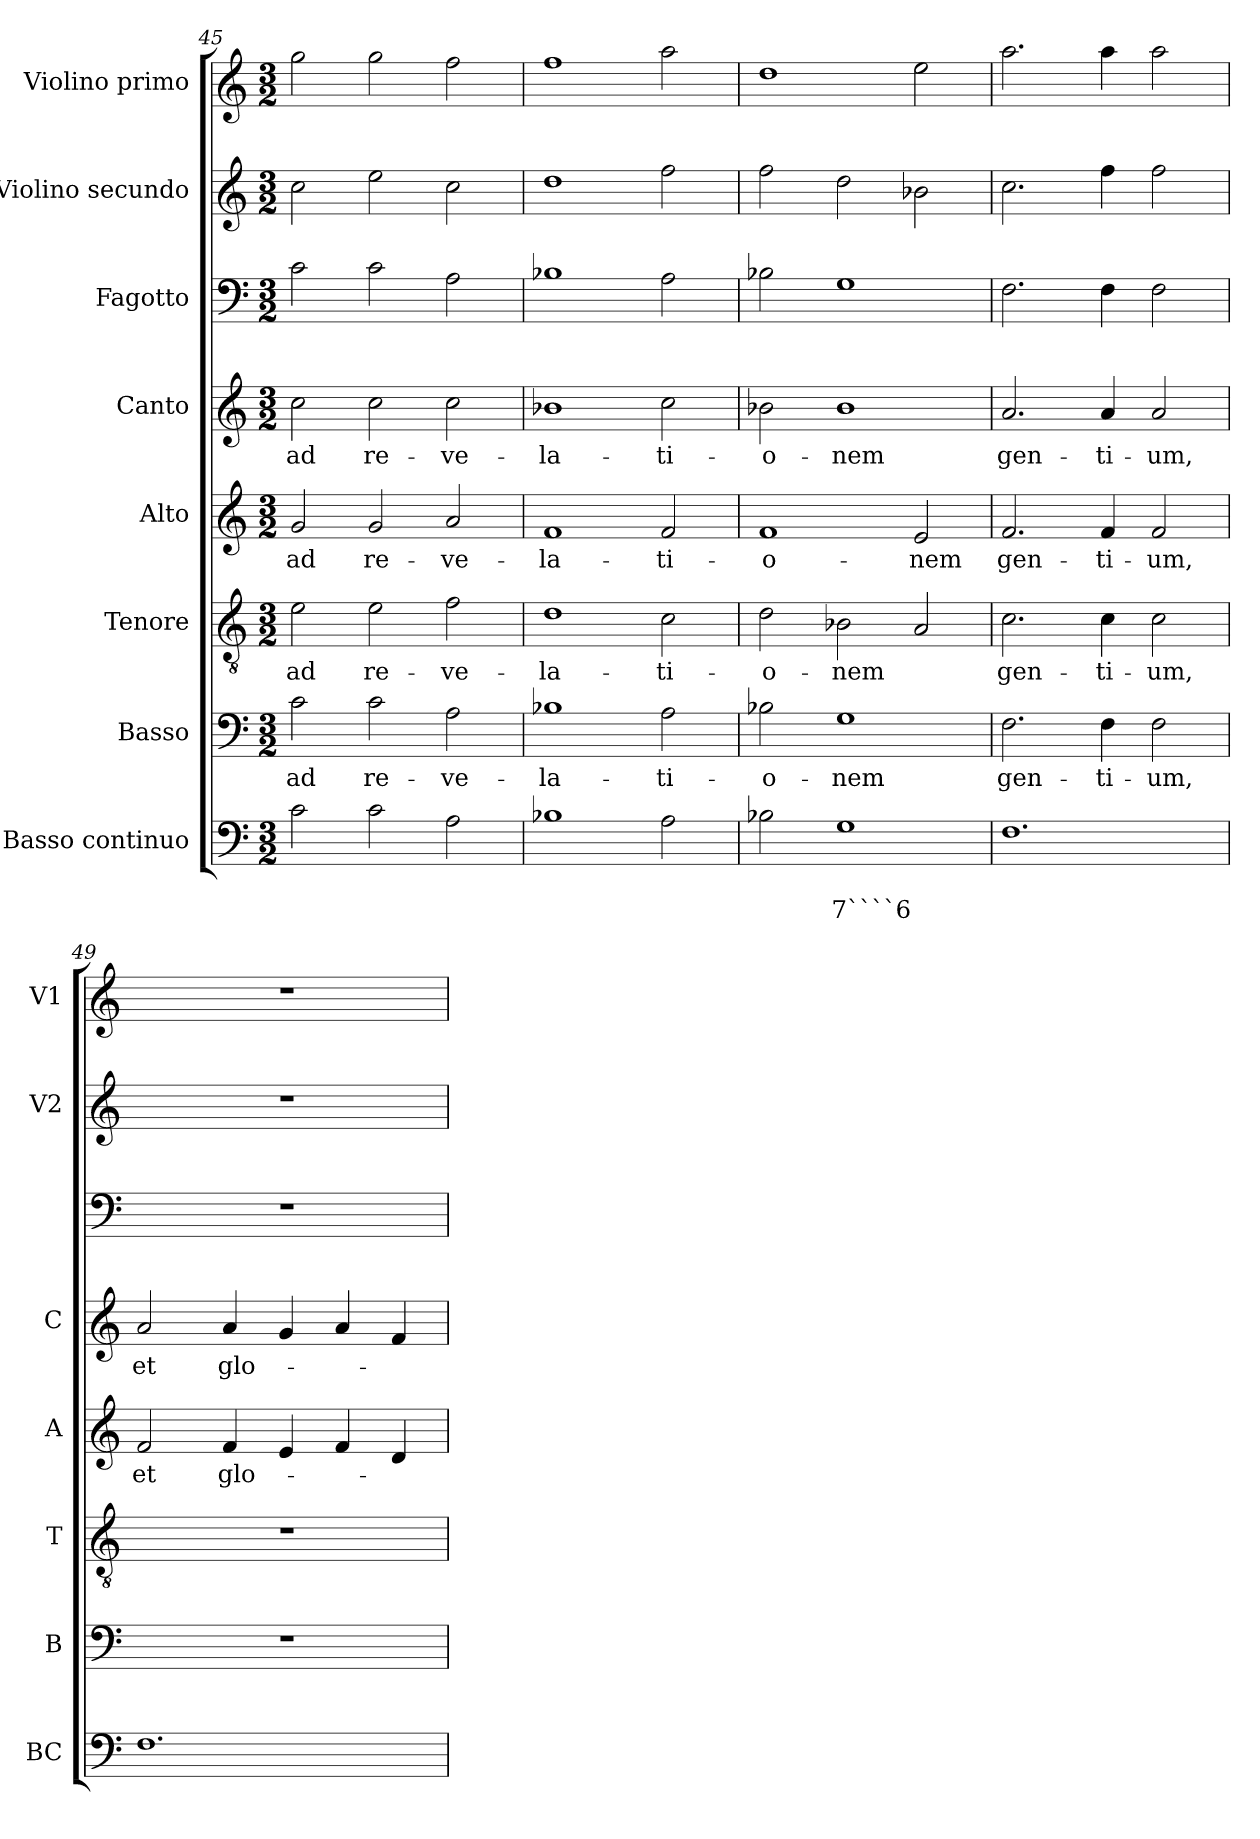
**kern	**text	**text	**kern	**text	**kern	**text	**kern	**text	**kern	**text	**kern	**kern	**kern
*part8	*part8	*part8	*part7	*part7	*part6	*part6	*part5	*part5	*part4	*part4	*part3	*part2	*part1
*staff8	*staff8	*staff8	*staff7	*staff7	*staff6	*staff6	*staff5	*staff5	*staff4	*staff4	*staff3	*staff2	*staff1
*I"Basso continuo	*	*	*I"Basso	*	*I"Tenore	*	*I"Alto	*	*I"Canto	*	*I"Fagotto	*I"Violino secundo	*I"Violino primo
*I'BC	*	*	*I'B	*	*I'T	*	*I'A	*	*I'C	*	*	*I'V2	*I'V1
*clefF4	*	*	*clefF4	*	*clefGv2	*	*clefG2	*	*clefG2	*	*clefF4	*clefG2	*clefG2
*k[]	*	*	*k[]	*	*k[]	*	*k[]	*	*k[]	*	*k[]	*k[]	*k[]
*C:	*	*	*C:	*	*C:	*	*C:	*	*C:	*	*C:	*C:	*C:
*M3/2	*	*	*M3/2	*	*M3/2	*	*M3/2	*	*M3/2	*	*M3/2	*M3/2	*M3/2
=45	=45	=45	=45	=45	=45	=45	=45	=45	=45	=45	=45	=45	=45
!	!	!	!	!LO:LY:b	!	!LO:LY:b	!	!LO:LY:b	!	!LO:LY:b	!	!	!
2c\	.	.	2c\	ad	2e\	ad	2g/	ad	2cc\	ad	2c\	2cc\	2gg\
!	!	!	!	!LO:LY:b	!	!LO:LY:b	!	!LO:LY:b	!	!LO:LY:b	!	!	!
2c\	.	.	2c\	re-	2e\	re-	2g/	re-	2cc\	re-	2c\	2ee\	2gg\
!	!	!	!	!LO:LY:b	!	!LO:LY:b	!	!LO:LY:b	!	!LO:LY:b	!	!	!
2A\	.	.	2A\	-ve-	2f\	-ve-	2a/	-ve-	2cc\	-ve-	2A\	2cc\	2ff\
=46	=46	=46	=46	=46	=46	=46	=46	=46	=46	=46	=46	=46	=46
!	!	!	!	!LO:LY:b	!	!LO:LY:b	!	!LO:LY:b	!	!LO:LY:b	!	!	!
1B-X	.	.	1B-X	-la-	1d	-la-	1f	-la-	1b-X	-la-	1B-X	1dd	1ff
!	!	!	!	!LO:LY:b	!	!LO:LY:b	!	!LO:LY:b	!	!LO:LY:b	!	!	!
2A\	.	.	2A\	-ti-	2c\	-ti-	2f/	-ti-	2cc\	-ti-	2A\	2ff\	2aa\
=47	=47	=47	=47	=47	=47	=47	=47	=47	=47	=47	=47	=47	=47
!	!	!	!	!LO:LY:b	!	!LO:LY:b	!	!LO:LY:b	!	!LO:LY:b	!	!	!
2B-X\	.	.	2B-X\	-o-	2d\	-o-	1f	-o-	2b-X\	-o-	2B-X\	2ff\	1dd
!	!	!LO:LY:b	!	!LO:LY:b	!	!LO:LY:b	!	!	!	!LO:LY:b	!	!	!
1G	.	7````6	1G	-nem	2B-X\	-nem	.	.	1b-	-nem	1G	2dd\	.
!	!	!	!	!	!	!	!	!LO:LY:b	!	!	!	!	!
.	.	.	.	.	2A/	.	2e/	-nem	.	.	.	2b-X\	2ee\
=48	=48	=48	=48	=48	=48	=48	=48	=48	=48	=48	=48	=48	=48
!	!	!	!	!LO:LY:b	!	!LO:LY:b	!	!LO:LY:b	!	!LO:LY:b	!	!	!
1.F	.	.	2.F\	gen-	2.c\	gen-	2.f/	gen-	2.a/	gen-	2.F\	2.cc\	2.aa\
!	!	!	!	!LO:LY:b	!	!LO:LY:b	!	!LO:LY:b	!	!LO:LY:b	!	!	!
.	.	.	4F\	-ti-	4c\	-ti-	4f/	-ti-	4a/	-ti-	4F\	4ff\	4aa\
!	!	!	!	!LO:LY:b	!	!LO:LY:b	!	!LO:LY:b	!	!LO:LY:b	!	!	!
.	.	.	2F\	-um,	2c\	-um,	2f/	-um,	2a/	-um,	2F\	2ff\	2aa\
=49	=49	=49	=49	=49	=49	=49	=49	=49	=49	=49	=49	=49	=49
!	!	!	!	!	!	!	!	!LO:LY:b	!	!LO:LY:b	!	!	!
1.F	.	.	1.r	.	1.r	.	2f/	et	2a/	et	1.r	1.r	1.r
!	!	!	!	!	!	!	!	!LO:LY:b	!	!LO:LY:b	!	!	!
.	.	.	.	.	.	.	4f/	glo-	4a/	glo-	.	.	.
.	.	.	.	.	.	.	4e/	.	4g/	.	.	.	.
.	.	.	.	.	.	.	4f/	.	4a/	.	.	.	.
.	.	.	.	.	.	.	4d/	.	4f/	.	.	.	.
=	=	=	=	=	=	=	=	=	=	=	=	=	=
*-	*-	*-	*-	*-	*-	*-	*-	*-	*-	*-	*-	*-	*-
